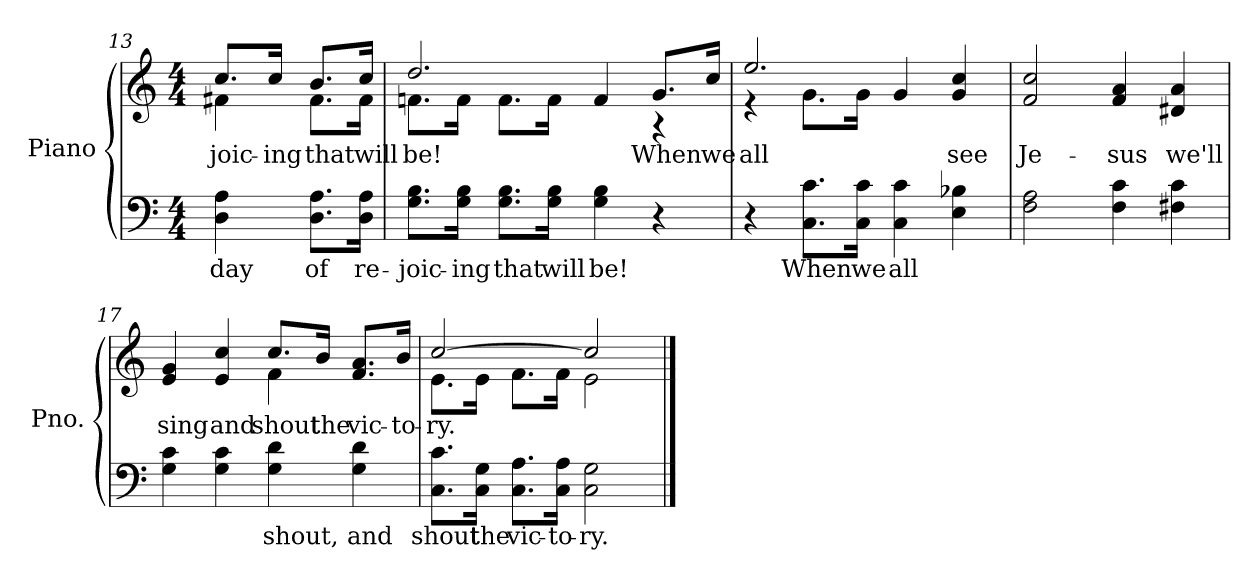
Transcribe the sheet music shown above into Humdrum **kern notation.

**kern	**text	**kern	**text
*part2	*part2	*part1	*part1
*staff2	*staff2	*staff1	*staff1
*I"Piano	*	*I"Piano	*
*I'Pno.	*	*I'Pno.	*
*clefF4	*	*clefG2	*
*k[]	*	*k[]	*
*C:	*	*C:	*
*M4/4	*	*M4/4	*
=13	=13	=13	=13
!	!LO:LY:a:color=#000000	!	!
!	!	!	!LO:LY:b:color=#000000
*	*	*^	*
4Di\ 4Ai	day	8.cci/L	4f#Xi\	-joic-
!	!	!	!	!LO:LY:b:color=#000000
.	.	16cci/Jk	.	-ing
!	!LO:LY:a:color=#000000	!	!	!
!	!	!	!	!LO:LY:b:color=#000000
8.Di\ 8.Ai\L	of	8.bi/L	8.f#i\L	that
!	!LO:LY:a:color=#000000	!	!	!
!	!	!	!	!LO:LY:b:color=#000000
16Di\ 16Ai\Jk	re-	16cci/Jk	16f#i\Jk	will
!!LO:LB:g=z	!!
=14	=14	=14	=14	=14
!	!LO:LY:a:color=#000000	!	!	!
!	!	!	!	!LO:LY:b:color=#000000
8.Gi\ 8.Bi\L	-joic-	2.ddi/	8.fni\L	be!
!	!LO:LY:a:color=#000000	!	!	!
16Gi\ 16Bi\Jk	-ing	.	16fi\Jk	.
!	!LO:LY:a:color=#000000	!	!	!
8.Gi\ 8.Bi\L	that	.	8.fi\L	.
!	!LO:LY:a:color=#000000	!	!	!
16Gi\ 16Bi\Jk	will	.	16fi\Jk	.
!	!LO:LY:a:color=#000000	!	!	!
4Gi\ 4Bi	be!	.	4fi/	.
!	!	!	!	!LO:LY:b:color=#000000
4r	.	8.gi/L	4r	When
!	!	!	!	!LO:LY:b:color=#000000
.	.	16cci/Jk	.	we
=15	=15	=15	=15	=15
!	!	!	!	!LO:LY:b:color=#000000
4r	.	2.eei/	4r	all
!	!LO:LY:a:color=#000000	!	!	!
8.Ci\ 8.ci\L	When	.	8.gi\L	.
!	!LO:LY:a:color=#000000	!	!	!
16Ci\ 16ci\Jk	we	.	16gi\Jk	.
!	!LO:LY:a:color=#000000	!	!	!
4Ci\ 4ci	all	.	4gi/	.
!	!	!	!	!LO:LY:b:color=#000000
4Ei\ 4B-Xi	.	4gi/ 4cci	4ryy	see
*	*	*v	*v	*
!!LO:LB:g=z
=16	=16	=16	=16
*	*	*^	*
!	!	!	!	!LO:LY:b:color=#000000
*	*	*v	*v	*
2Fi\ 2Ai	.	2fi/ 2cci	Je-
!	!	!	!LO:LY:b:color=#000000
4Fi\ 4ci	.	4fi/ 4ai	-sus
!	!	!	!LO:LY:b:color=#000000
4F#Xi\ 4ci	.	4d#Xi/ 4ai	we'll
=17	=17	=17	=17
!	!	!	!LO:LY:b:color=#000000
*	*	*^	*
4Gi\ 4ci	.	4ei/ 4gi	2ryy	sing
!	!	!	!	!LO:LY:b:color=#000000
4Gi\ 4ci	.	4ei/ 4cci	.	and
!	!LO:LY:a:color=#000000	!	!	!
!	!	!	!	!LO:LY:b:color=#000000
4Gi\ 4di	shout,	8.cci/L	4fi\	shout
!	!	!	!	!LO:LY:b:color=#000000
.	.	16bi/Jk	.	the
!	!LO:LY:a:color=#000000	!	!	!
!	!	!	!	!LO:LY:b:color=#000000
4Gi\ 4di	and	8.fi/ 8.ai/L	4ryy	vic-
!	!	!	!	!LO:LY:b:color=#000000
.	.	16bi/Jk	.	-to-
=18	=18	=18	=18	=18
!	!LO:LY:a:color=#000000	!	!	!
!	!	!	!	!LO:LY:b:color=#000000
8.Ci\ 8.ci\L	shout	[2cci/	8.ei\L	-ry.
!	!LO:LY:a:color=#000000	!	!	!
16Ci\ 16Gi\Jk	the	.	16ei\Jk	.
!	!LO:LY:a:color=#000000	!	!	!
8.Ci\ 8.Ai\L	vic-	.	8.fi\L	.
!	!LO:LY:a:color=#000000	!	!	!
16Ci\ 16Ai\Jk	-to-	.	16fi\Jk	.
!	!LO:LY:a:color=#000000	!	!	!
2Ci\ 2Gi	-ry.	2cci/]	2ei\	.
*	*	*v	*v	*
==	==	==	==
*-	*-	*-	*-
